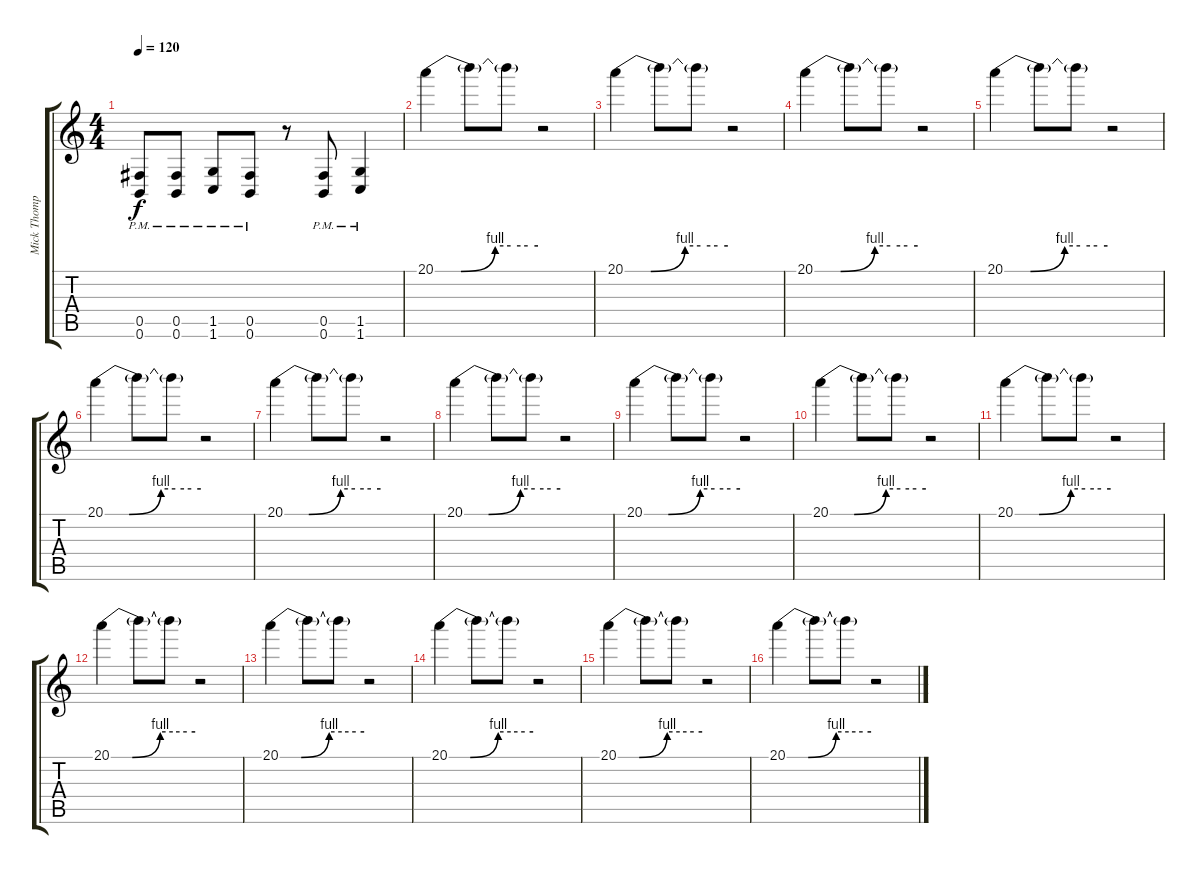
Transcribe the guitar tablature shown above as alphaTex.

\track ("Mick Thompson" "Mick Thomp") {instrument distortionguitar}
\staff {score tabs}
\tuning (Db4 Ab3 E3 B2 Gb2 B1) {hide}
\ts (4 4)
\tempo 120
\clef g2
\ks c
(0.5 0.6{pm}).8{dy f} (0.5 0.6{pm}).8 (1.5 1.6{pm}).8 (0.5 0.6{pm}).8 r.8 (0.5 0.6{pm}).8 (1.5 1.6{pm}).4 |
20.1{be (custom 0 0 15 0 35 4 44 4 54 4 60 4)}.4 20.1{t}.8 20.1{t}.8 r.2 |
20.1{be (custom 0 0 15 0 35 4 44 4 54 4 60 4)}.4 20.1{t}.8 20.1{t}.8 r.2 |
20.1{be (custom 0 0 15 0 35 4 44 4 54 4 60 4)}.4 20.1{t}.8 20.1{t}.8 r.2 |
20.1{be (custom 0 0 15 0 35 4 44 4 54 4 60 4)}.4 20.1{t}.8 20.1{t}.8 r.2 |
20.1{be (custom 0 0 15 0 35 4 44 4 54 4 60 4)}.4 20.1{t}.8 20.1{t}.8 r.2 |
20.1{be (custom 0 0 15 0 35 4 44 4 54 4 60 4)}.4 20.1{t}.8 20.1{t}.8 r.2 |
20.1{be (custom 0 0 15 0 35 4 44 4 54 4 60 4)}.4 20.1{t}.8 20.1{t}.8 r.2 |
20.1{be (custom 0 0 15 0 35 4 44 4 54 4 60 4)}.4 20.1{t}.8 20.1{t}.8 r.2 |
20.1{be (custom 0 0 15 0 35 4 44 4 54 4 60 4)}.4 20.1{t}.8 20.1{t}.8 r.2 |
20.1{be (custom 0 0 15 0 35 4 44 4 54 4 60 4)}.4 20.1{t}.8 20.1{t}.8 r.2 |
20.1{be (custom 0 0 15 0 35 4 44 4 54 4 60 4)}.4 20.1{t}.8 20.1{t}.8 r.2 |
20.1{be (custom 0 0 15 0 35 4 44 4 54 4 60 4)}.4 20.1{t}.8 20.1{t}.8 r.2 |
20.1{be (custom 0 0 15 0 35 4 44 4 54 4 60 4)}.4 20.1{t}.8 20.1{t}.8 r.2 |
20.1{be (custom 0 0 15 0 35 4 44 4 54 4 60 4)}.4 20.1{t}.8 20.1{t}.8 r.2 |
20.1{be (custom 0 0 15 0 35 4 44 4 54 4 60 4)}.4 20.1{t}.8 20.1{t}.8 r.2
